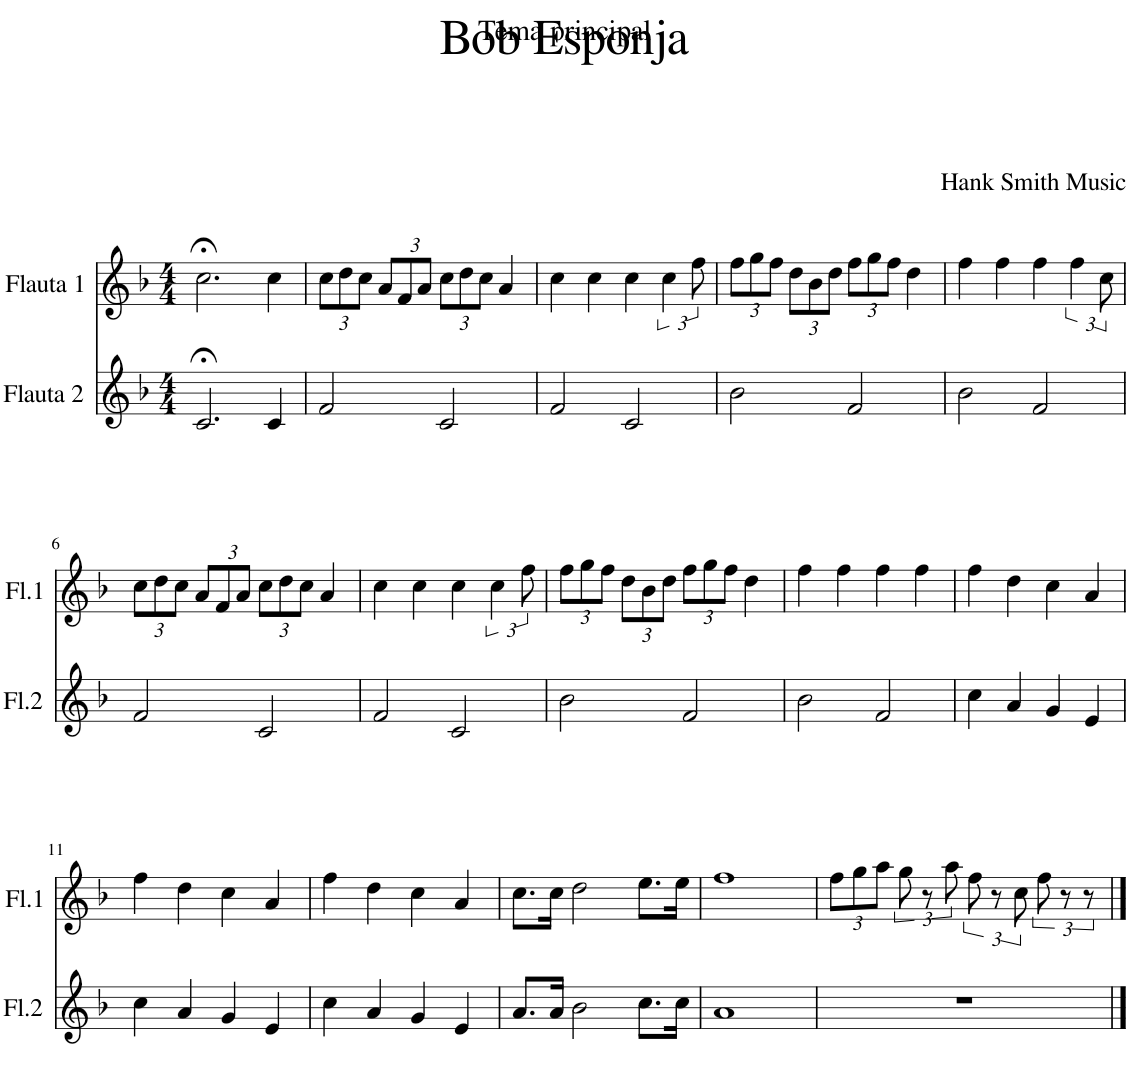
**kern	**kern
*part2	*part1
*staff2	*staff1
*I"Flauta 2	*I"Flauta 1
*I'Fl.2	*I'Fl.1
*clefG2	*clefG2
*k[b-]	*k[b-]
*M4/4	*M4/4
=1	=1
2.c;</	2.cc;<\
4c/	4cc\
=2	=2
*	*Xbrackettup
2f/	12cc\L
.	12dd\
.	12cc\J
.	12a/L
.	12f/
.	12a/J
2c/	12cc\L
.	12dd\
.	12cc\J
.	4a/
=3	=3
2f/	4cc\
.	4cc\
2c/	4cc\
*	*brackettup
.	6cc\
.	12ff\
=4	=4
*	*Xbrackettup
2b-\	12ff\L
.	12gg\
.	12ff\J
.	12dd\L
.	12b-\
.	12dd\J
2f/	12ff\L
.	12gg\
.	12ff\J
.	4dd\
=5	=5
2b-\	4ff\
.	4ff\
2f/	4ff\
*	*brackettup
.	6ff\
.	12cc\
!!LO:LB:g=z
=6	=6
*	*Xbrackettup
2f/	12cc\L
.	12dd\
.	12cc\J
.	12a/L
.	12f/
.	12a/J
2c/	12cc\L
.	12dd\
.	12cc\J
.	4a/
=7	=7
2f/	4cc\
.	4cc\
2c/	4cc\
*	*brackettup
.	6cc\
.	12ff\
=8	=8
*	*Xbrackettup
2b-\	12ff\L
.	12gg\
.	12ff\J
.	12dd\L
.	12b-\
.	12dd\J
2f/	12ff\L
.	12gg\
.	12ff\J
.	4dd\
=9	=9
2b-\	4ff\
.	4ff\
2f/	4ff\
.	4ff\
=10	=10
4cc\	4ff\
4a/	4dd\
4g/	4cc\
4e/	4a/
!!LO:LB:g=z
=11	=11
4cc\	4ff\
4a/	4dd\
4g/	4cc\
4e/	4a/
=12	=12
4cc\	4ff\
4a/	4dd\
4g/	4cc\
4e/	4a/
=13	=13
8.a/L	8.cc\L
16a/Jk	16cc\Jk
2b-\	2dd\
8.cc\L	8.ee\L
16cc\Jk	16ee\Jk
=14	=14
1a	1ff
=15	=15
1r	12ff\L
.	12gg\
.	12aa\J
*	*brackettup
.	12gg\
.	12r
.	12aa\
.	12ff\
.	12r
.	12cc\
.	12ff\
.	12r
.	12r
==	==
*-	*-
